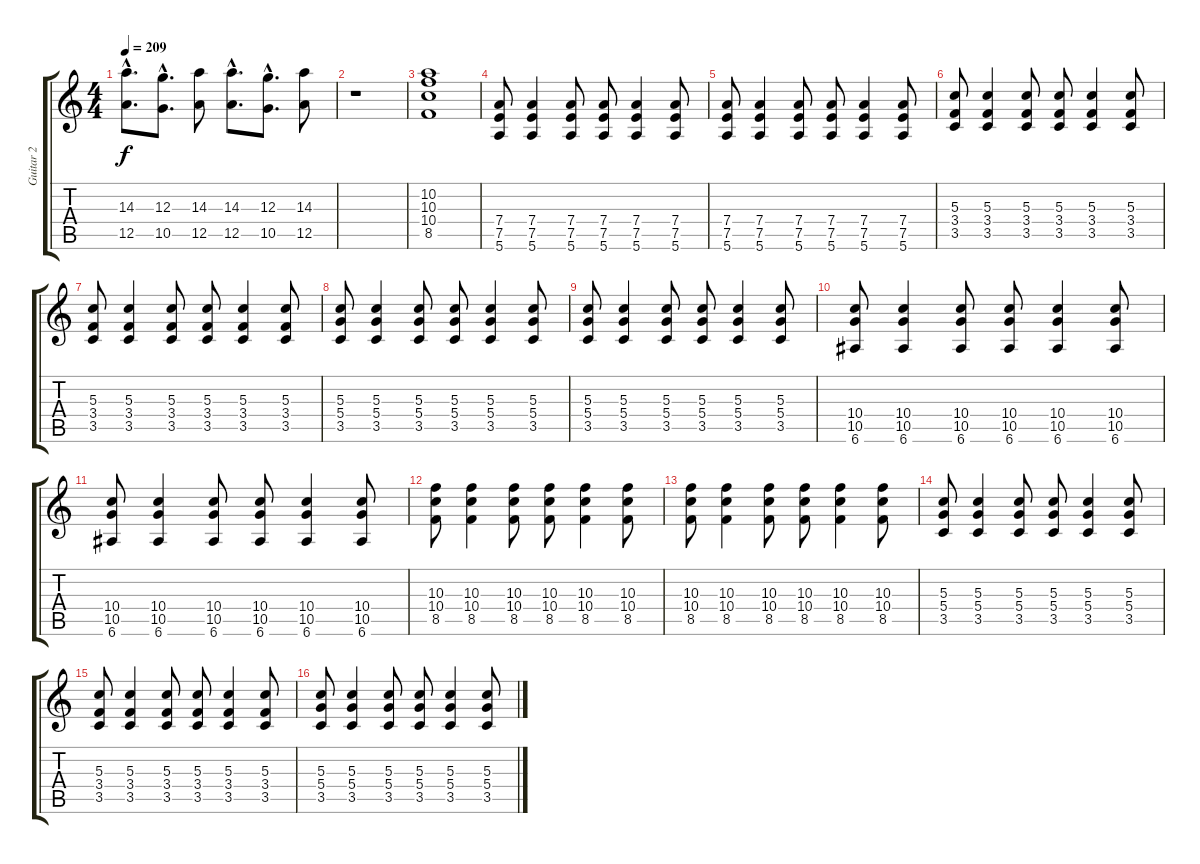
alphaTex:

\track ("Guitar 2" "Guitar 2") {instrument distortionguitar}
\staff {score tabs}
\tuning (E4 B3 G3 D3 A2 E2) {hide}
\ts (4 4)
\tempo 209
\clef g2
\ks c
(14.3{hac} 12.5{hac}).8{d dy f} (12.3{hac} 10.5{hac}).8{d} (14.3 12.5).8 (14.3{hac} 12.5{hac}).8{d} (12.3{hac} 10.5{hac}).8{d} (14.3 12.5).8 |
r.1 |
(10.2 10.3 10.4 8.5).1 |
(7.4 7.5 5.6).8 (7.4 7.5 5.6).4 (7.4 7.5 5.6).8 (7.4 7.5 5.6).8 (7.4 7.5 5.6).4 (7.4 7.5 5.6).8 |
(7.4 7.5 5.6).8 (7.4 7.5 5.6).4 (7.4 7.5 5.6).8 (7.4 7.5 5.6).8 (7.4 7.5 5.6).4 (7.4 7.5 5.6).8 |
(5.3 3.4 3.5).8 (5.3 3.4 3.5).4 (5.3 3.4 3.5).8 (5.3 3.4 3.5).8 (5.3 3.4 3.5).4 (5.3 3.4 3.5).8 |
(5.3 3.4 3.5).8 (5.3 3.4 3.5).4 (5.3 3.4 3.5).8 (5.3 3.4 3.5).8 (5.3 3.4 3.5).4 (5.3 3.4 3.5).8 |
(5.3 5.4 3.5).8 (5.3 5.4 3.5).4 (5.3 5.4 3.5).8 (5.3 5.4 3.5).8 (5.3 5.4 3.5).4 (5.3 5.4 3.5).8 |
(5.3 5.4 3.5).8 (5.3 5.4 3.5).4 (5.3 5.4 3.5).8 (5.3 5.4 3.5).8 (5.3 5.4 3.5).4 (5.3 5.4 3.5).8 |
(10.4 10.5 6.6).8 (10.4 10.5 6.6).4 (10.4 10.5 6.6).8 (10.4 10.5 6.6).8 (10.4 10.5 6.6).4 (10.4 10.5 6.6).8 |
(10.4 10.5 6.6).8 (10.4 10.5 6.6).4 (10.4 10.5 6.6).8 (10.4 10.5 6.6).8 (10.4 10.5 6.6).4 (10.4 10.5 6.6).8 |
(10.3 10.4 8.5).8 (10.3 10.4 8.5).4 (10.3 10.4 8.5).8 (10.3 10.4 8.5).8 (10.3 10.4 8.5).4 (10.3 10.4 8.5).8 |
(10.3 10.4 8.5).8 (10.3 10.4 8.5).4 (10.3 10.4 8.5).8 (10.3 10.4 8.5).8 (10.3 10.4 8.5).4 (10.3 10.4 8.5).8 |
(5.3 5.4 3.5).8 (5.3 5.4 3.5).4 (5.3 5.4 3.5).8 (5.3 5.4 3.5).8 (5.3 5.4 3.5).4 (5.3 5.4 3.5).8 |
(5.3 3.4 3.5).8 (5.3 3.4 3.5).4 (5.3 3.4 3.5).8 (5.3 3.4 3.5).8 (5.3 3.4 3.5).4 (5.3 3.4 3.5).8 |
(5.3 5.4 3.5).8 (5.3 5.4 3.5).4 (5.3 5.4 3.5).8 (5.3 5.4 3.5).8 (5.3 5.4 3.5).4 (5.3 5.4 3.5).8
